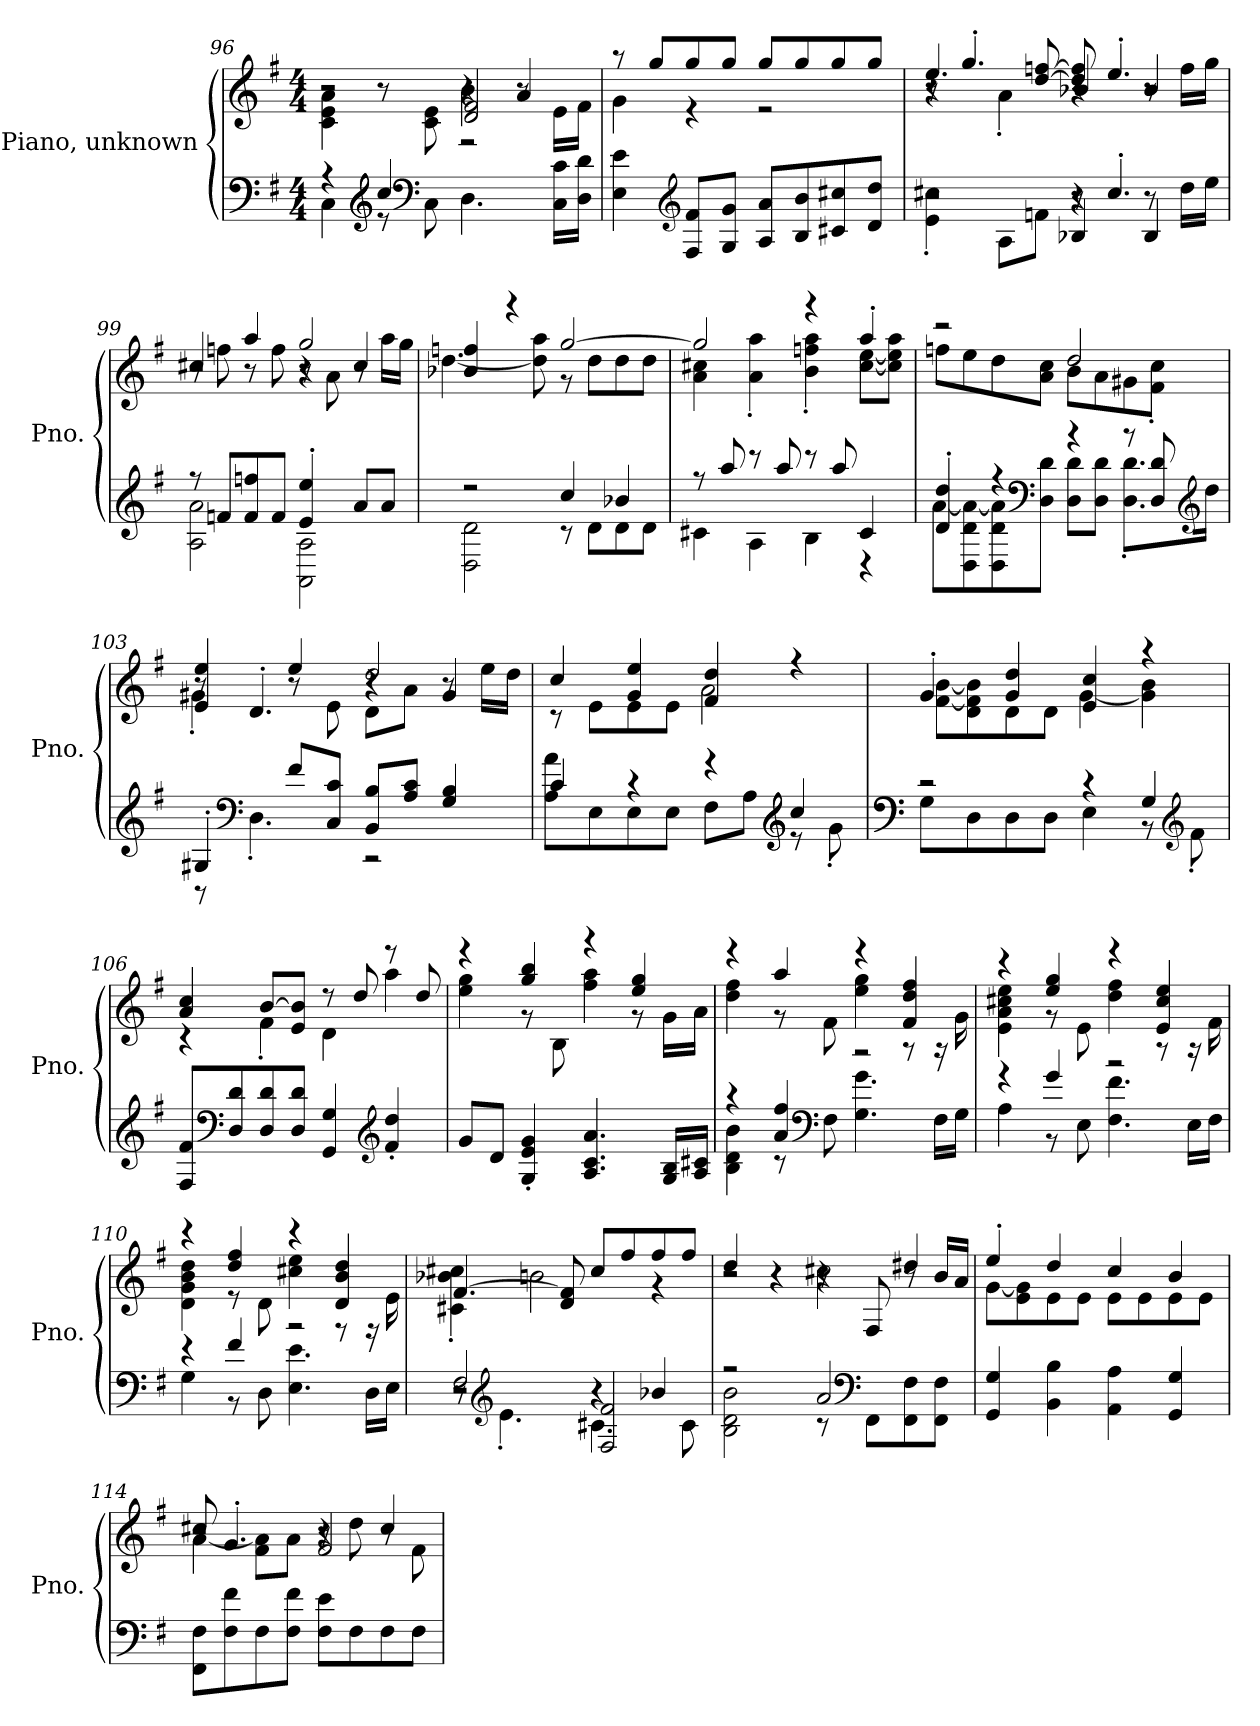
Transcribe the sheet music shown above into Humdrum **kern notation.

**kern	**kern
*part1	*part1
*staff2	*staff1
*I"Piano, unknown	*
*I'Pno.	*
!!LO:LB:g=z
*clefF4	*clefG2
*k[f#]	*k[f#]
*M4/4	*M4/4
=96	=96
*^	*^
*	*	*	*^
4r	4C\	2r	4c\ 4e\ 4a\	2r
*clefG2	*	*	*	*
4cc/	8r	.	8r	.
*clefF4	*	*	*	*
.	8C\	.	8c\ 8e\	.
2r	4.D\	4r	4b\	2d/ 2f#/
.	.	4a/	8r	.
.	16C\ 16c\LL	.	16e\LL	.
.	16D\ 16d\JJ	.	16f#\JJ	.
*v	*v	*	*	*
*	*	*v	*v
=97	=97	=97
4E\ 4e\	8r	4g\
.	8gg/L	.
*clefG2	*	*
8F#/ 8f#/L	8gg/	4r
8G/ 8g/J	8gg/J	.
8A/ 8a/L	8gg/L	2r
8B/ 8b/	8gg/	.
8c#X/ 8cc#X/	8gg/	.
8d/ 8dd/J	8gg/J	.
=98	=98	=98
*^	*	*^
*	*^	*	*	*
2r	4e\' 4cc#X\'	2r	4.ee/	4r	8r
.	.	.	.	.	4.gg'/
.	8A\L	.	.	4a'\	.
.	8fn\J	.	[8dd/ [8ffn/	.	.
8r	4r	4B-X/	8dd/] 8ff/]	4r	4b-X/
4.cc#'/	.	.	4.ee'/	.	.
.	8r	4B-/	.	8r	4b-/
.	16dd\LL	.	.	16ff\LL	.
.	16ee\JJ	.	.	16gg\JJ	.
*	*v	*v	*	*	*
!!LO:LB:g=z	!!	!!
=99	=99	=99	=99	=99
8r	2A\ 2a\	4cc#X/	8r	2r
8fn/L	.	.	8ffn\	.
8f/ 8ffn/	.	4aa/	8r	.
8f/J	.	.	8ff\	.
4e/' 4ee/'	2AA\ 2A\	2gg/	8r	4r
.	.	.	8a\	.
8a/L	.	.	8r	4cc#/
8a/J	.	.	16aa\LL	.
.	.	.	16gg\JJ	.
*	*	*	*v	*v
=100	=100	=100	=100
2r	2D\ 2d\	4b-X/ 4ffn/	[4.dd\
.	.	4r	.
.	.	.	8dd\] 8aa\
4cc/	8r	[2gg/	8r
.	8d\L	.	8dd\L
4b-X/	8d\	.	8dd\
.	8d\J	.	8dd\J
=101	=101	=101	=101
8r	4c#X\	2gg/]	4a\ 4cc#X\
8aa/	.	.	.
8r	4A\	.	4a\' 4aa\'
8aa/	.	.	.
8r	4B\	4r	4b\' 4ffn\' 4aa\'
8aa/	.	.	.
4c#/	4r	4aa'/	[8cc#\ [8ee\L
.	.	.	8cc#\] 8ee\] 8aa\J
!!LO:LB:g=z	!!
=102	=102	=102	=102
4d/' 4dd/'	[8a\L	2r	8ffn\L
.	8D\ 8d\ 8a\_	.	8ee\
4r	8D\ 8d\ 8a\]	.	8dd\
*clefF4	*	*	*
.	8D\ 8d\J	.	8a\ 8cc\J
4r	8D\ 8d\L	2dd/	8b\L
.	8D\ 8d\J	.	8a\
8r	8.D\' 8.d\'L	.	8g#X\
8D/ 8d/	.	.	8f#\' 8cc\'J
*clefG2	*	*	*
.	16dd\Jk	.	.
=103	=103	=103	=103
*	*	*	*^
4G#X'/	8r	4e/ 4ee/	4g#X'\	8r
*clefF4	*	*	*	*
.	4.D'\	.	.	4.d'/
8f#/L	.	4ee/	8r	.
8C/ 8c/J	.	.	8e\	.
8BB/ 8B/L	2r	2dd/	8d\L	4r
8A/ 8c/J	.	.	8a\J	.
4G#/ 4B/	.	.	8r	4g#/
.	.	.	16ee\LL	.
.	.	.	16dd\JJ	.
*	*	*	*v	*v
=104	=104	=104	=104
4c/	8A\ 8a\L	4cc/	8r
.	8E\	.	8e\L
4r	8E\	4g/ 4ee/	8e\
.	8E\J	.	8e\J
4r	8F#\L	4f#/ 4dd/	2a\
.	8A\J	.	.
*clefG2	*	*	*
4cc/	8r	4r	.
.	8g'\	.	.
!!LO:PB:g=z	!!
=105	=105	=105	=105
*clefF4	*	*	*
2r	8G\L	4g'/	[8f#\ [8b\L
.	8D\	.	8d\ 8f#\] 8b\]
.	8D\	4g/ 4dd/	8d\
.	8D\J	.	8d\J
4r	4E\	4e/ 4cc/	[4g\
4G/	8r	4r	4g\] 4b\
*clefG2	*	*	*
.	8f#'\	.	.
*v	*v	*	*
=106	=106	=106
8F#/ 8f#/L	4a/ 4cc/	4r
*clefF4	*	*
8D/ 8d/	.	.
8D/ 8d/	[8b/L	4f#'\
8D/ 8d/J	8e/ 8b/]J	.
4GG/ 4G/	8r	4d\
.	8dd/	.
*clefG2	*	*
4f#/' 4dd/'	8r	4aa\
.	8dd/	.
=107	=107	=107
8g/L	4r	4ee\ 4gg\
8d/J	.	.
4G/' 4e/' 4g/'	4gg/ 4bb/	8r
.	.	8B\
4.A/ 4.c/ 4.a/	4r	4ff#\ 4aa\
.	4ee/ 4gg/	8r
16G/ 16B/LL	.	16g\LL
16A/ 16c#X/JJ	.	16a\JJ
=108	=108	=108
*^	*	*
4r	4B\ 4d\ 4b\	4r	4dd\ 4ff#\
4a/ 4ff#/	8r	4aa/	8r
*clefF4	*	*	*
.	8F#\	.	8f#\
2r	4.G\ 4.g\	4r	4ee\ 4gg\
.	.	4f#/ 4dd/ 4ff#/	8r
.	16F#\LL	.	16r
.	16G\JJ	.	16g\
!!LO:LB:g=z	!!
=109	=109	=109	=109
4r	4A\	4r	4e\ 4a\ 4cc#X\ 4ee\
4g/	8r	4ee/ 4gg/	8r
.	8E\	.	8e\
2r	4.F#\ 4.f#\	4r	4dd\ 4ff#\
.	.	4e/ 4cc#/ 4ee/	8r
.	16E\LL	.	16r
.	16F#\JJ	.	16f#\
=110	=110	=110	=110
4r	4G\	4r	4d\ 4g\ 4b\ 4dd\
4f#/	8r	4dd/ 4ff#/	8r
.	8D\	.	8d\
2r	4.E\ 4.e\	4r	4cc#X\ 4ee\
.	.	4d/ 4b/ 4dd/	8r
.	16D\LL	.	16r
.	16E\JJ	.	16e\
=111	=111	=111	=111
*	*^	*	*
2r	8r	2F#/	[4.f#/	4c#X\' 4b-X\' 4cc#X\'
*clefG2	*	*	*	*
.	4.e'\	.	.	.
.	.	.	.	2bn\
.	.	.	8d/ 8f#/]	.
4r	4.c#X\	2F#/ 2f#/	8cc#/L	.
.	.	.	8ff#/	.
4b-X/	.	.	8ff#/	4r
.	8c#\	.	8ff#/J	.
*	*v	*v	*	*
=112	=112	=112	=112
*	*	*	*^
2r	2B\ 2d\ 2b\	2r	2r	4dd/
.	.	.	.	4r
2a/	8r	4r	2cc#X\	8r
*clefF4	*	*	*	*
.	8FF#\L	.	.	8F#/
.	8FF#\ 8F#\	4dd#X/	.	8r
.	8FF#\ 8F#\J	.	.	16b/LL
.	.	.	.	16a/JJ
*v	*v	*	*	*
*	*	*v	*v
!!LO:LB:g=z
=113	=113	=113
4GG/ 4G/	4ee'/	[8g\L
.	.	8e\ 8g\]
4BB\ 4B\	4dd/	8e\
.	.	8e\J
4AA\ 4A\	4cc/	8e\L
.	.	8e\
4GG/ 4G/	4b/	8e\
.	.	8e\J
=114	=114	=114
*	*	*^
8FF#\ 8F#\L	2r	[4a\	8cc#X/
8F#\ 8f#\	.	.	4.g'/
8F#\	.	8f#\ 8a\]L	.
8F#\ 8f#\J	.	8a\J	.
8F#\ 8e\L	4r	8r	2f#/
8F#\	.	8dd\	.
8F#\	4cc#/	8r	.
8F#\J	.	8f#\	.
*	*v	*v	*v
=	=
*-	*-
